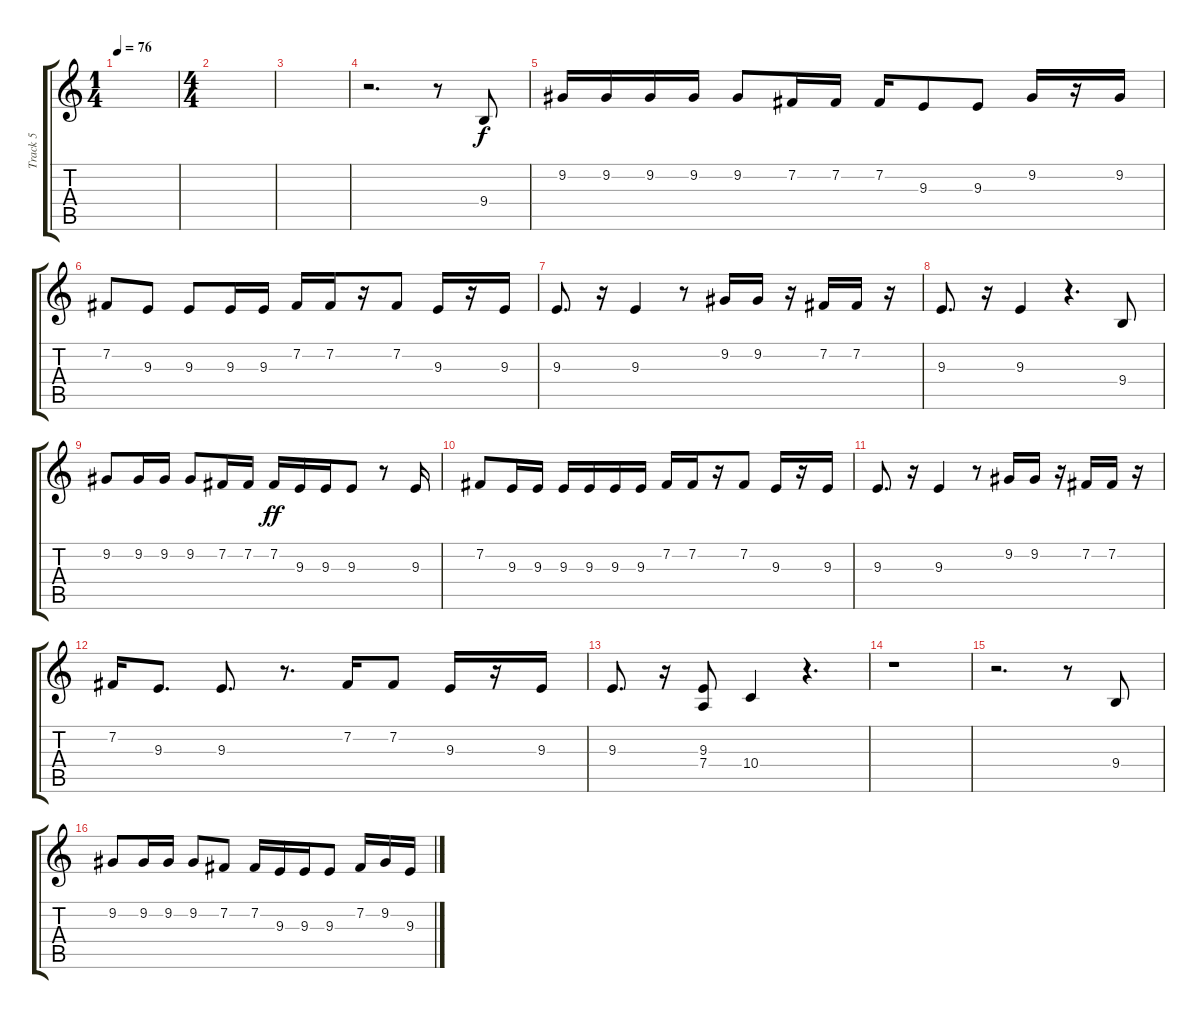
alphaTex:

\track ("Track 5" "Track 5") {instrument drawbarorgan}
\staff {score tabs}
\tuning (E4 B3 G3 D3 A2 E2) {hide}
\ts (1 4)
\tempo 76
\clef g2
\ks c
|
\ts (4 4)
|
|
r.2{d} r.8 9.4.8 |
9.2.16 9.2.16 9.2.16 9.2.16 9.2.8 7.2.16 7.2.16 7.2.16 9.3.8 9.3.8 9.2.16 r.16 9.2.16 |
7.2.8 9.3.8 9.3.8 9.3.16 9.3.16 7.2.16 7.2.16 r.16 7.2.8 9.3.16 r.16 9.3.16 |
9.3.8{d} r.16 9.3.4 r.8 9.2.16 9.2.16 r.16 7.2.16 7.2.16 r.16 |
9.3.8{d} r.16 9.3.4 r.4{d} 9.4.8 |
9.2.8 9.2.16 9.2.16 9.2.8 7.2.16 7.2.16{dy f} 7.2.16{dy ff} 9.3.16 9.3.16 9.3.8 r.8 9.3.16 |
7.2.8 9.3.16 9.3.16 9.3.16 9.3.16 9.3.16 9.3.16 7.2.16 7.2.16 r.16 7.2.8 9.3.16 r.16 9.3.16 |
9.3.8{d} r.16 9.3.4 r.8 9.2.16 9.2.16 r.16 7.2.16 7.2.16 r.16 |
7.2.16 9.3.8{d} 9.3.8{d} r.8{d} 7.2.16 7.2.8 9.3.16 r.16 9.3.16 |
9.3.8{d} r.16 (9.3 7.4).8 10.4.4 r.4{d} |
r.1 |
r.2{d} r.8 9.4.8 |
9.2.8 9.2.16 9.2.16 9.2.8 7.2.8 7.2.16 9.3.16 9.3.16 9.3.8 7.2.16 9.2.16 9.3.16
